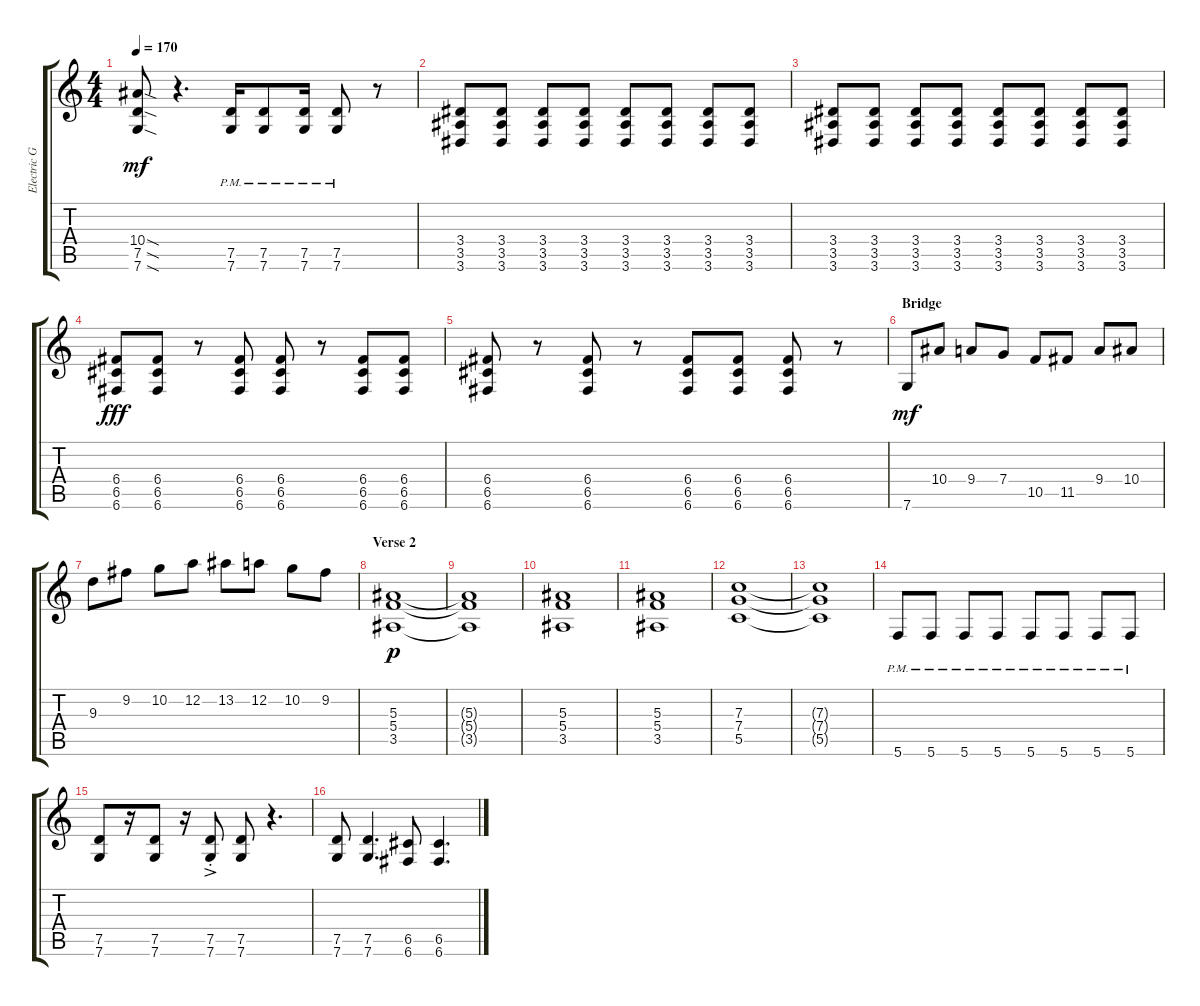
\track ("Electric Guitar" "Electric G") {instrument distortionguitar}
\staff {score tabs}
\tuning (D4 A3 F3 C3 G2 C2) {hide}
\ts (4 4)
\tempo 170
\clef g2
\ks c
(10.4{sod t} 7.5{sod t} 7.6{sod t}).8{dy mf} r.4{d} (7.5{pm} 7.6{pm}).16 (7.5{pm} 7.6{pm}).8 (7.5{pm} 7.6{pm}).16 (7.5{pm} 7.6{pm}).8 r.8 |
(3.4 3.5 3.6).8 (3.4 3.5 3.6).8 (3.4 3.5 3.6).8 (3.4 3.5 3.6).8 (3.4 3.5 3.6).8 (3.4 3.5 3.6).8 (3.4 3.5 3.6).8 (3.4 3.5 3.6).8 |
(3.4 3.5 3.6).8 (3.4 3.5 3.6).8 (3.4 3.5 3.6).8 (3.4 3.5 3.6).8 (3.4 3.5 3.6).8 (3.4 3.5 3.6).8 (3.4 3.5 3.6).8 (3.4 3.5 3.6).8 |
(6.4 6.5 6.6).8{dy fff} (6.4 6.5 6.6).8 r.8 (6.4 6.5 6.6).8 (6.4 6.5 6.6).8 r.8 (6.4 6.5 6.6).8 (6.4 6.5 6.6).8 |
(6.4 6.5 6.6).8 r.8 (6.4 6.5 6.6).8 r.8 (6.4 6.5 6.6).8 (6.4 6.5 6.6).8 (6.4 6.5 6.6).8 r.8 |
\section ("" "Bridge")
7.6.8{dy mf} 10.4.8 9.4.8 7.4.8 10.5.8 11.5.8 9.4.8 10.4.8 |
9.3.8 9.2.8 10.2.8 12.2.8 13.2.8 12.2.8 10.2.8 9.2.8 |
\section ("" "Verse 2")
(5.3 5.4 3.5).1{dy p} |
(5.3{t} 5.4{t} 3.5{t}).1 |
(5.3 5.4 3.5).1 |
(5.3 5.4 3.5).1 |
(7.3 7.4 5.5).1 |
(7.3{t} 7.4{t} 5.5{t}).1 |
5.6{pm}.8 5.6{pm}.8 5.6{pm}.8 5.6{pm}.8 5.6{pm}.8 5.6{pm}.8 5.6{pm}.8 5.6{pm}.8 |
(7.5 7.6).8 r.16 (7.5 7.6).8 r.16 (7.5{ac st} 7.6{ac st}).8 (7.5 7.6).8 r.4{d} |
(7.5 7.6).8 (7.5 7.6).4{d} (6.5 6.6).8 (6.5 6.6).4{d}
